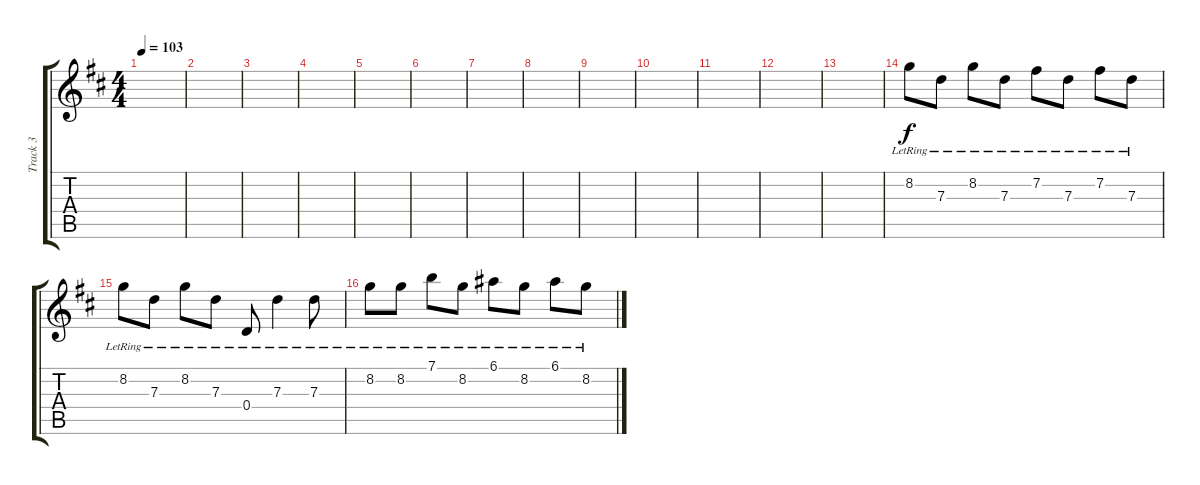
\track ("Track 3" "Track 3") {instrument overdrivenguitar}
\staff {score tabs}
\tuning (E4 B3 G3 D3 A2 D2) {hide}
\ts (4 4)
\tempo 103
\clef g2
\ks d
|
|
|
|
|
|
|
|
|
|
|
|
|
8.2{lr}.8 7.3{lr}.8 8.2{lr}.8 7.3{lr}.8 7.2{lr}.8 7.3{lr}.8 7.2{lr}.8 7.3{lr}.8 |
8.2{lr}.8 7.3{lr}.8 8.2{lr}.8 7.3{lr}.8 0.4{lr}.8 7.3{lr}.4 7.3{lr}.8 |
8.2{lr}.8 8.2{lr}.8 7.1{lr}.8 8.2{lr}.8 6.1{lr}.8 8.2{lr}.8 6.1{lr}.8 8.2{lr}.8
